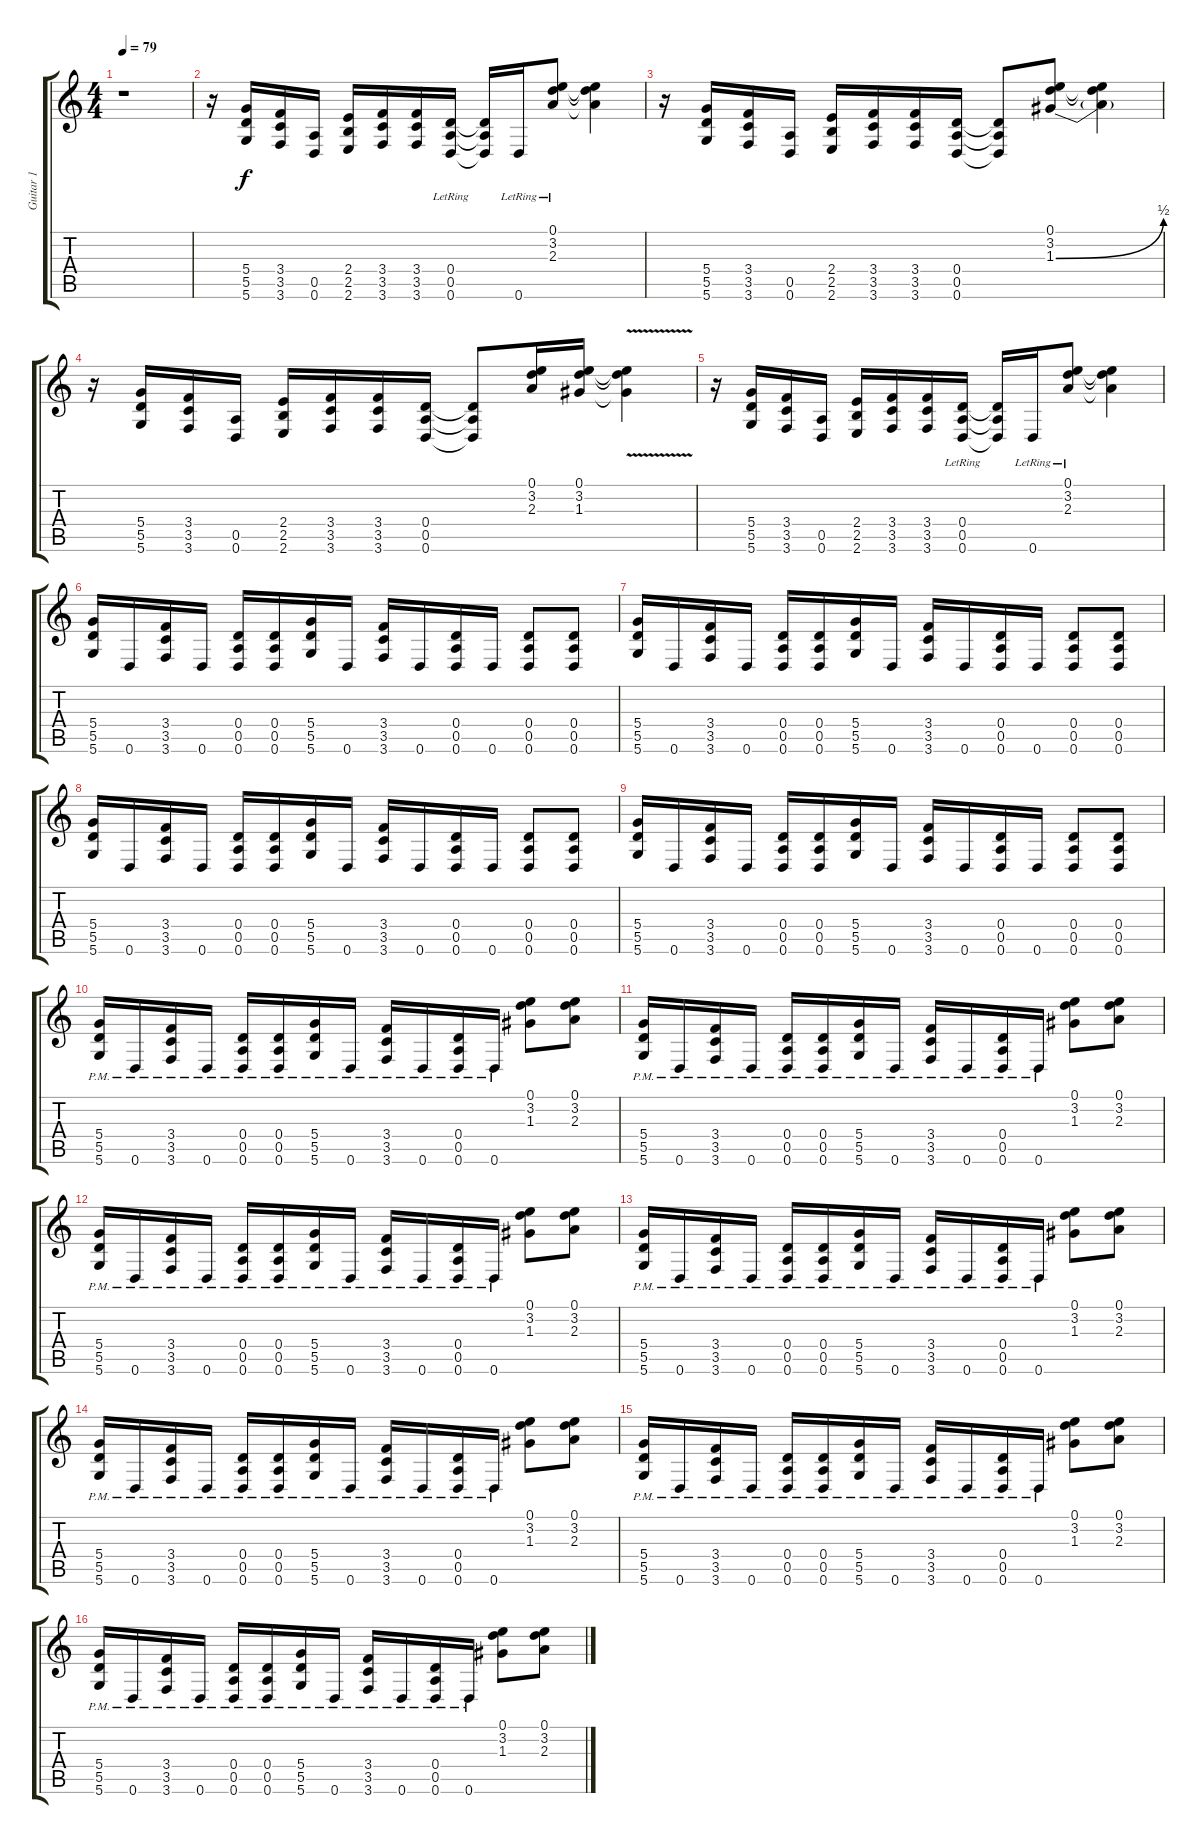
\track ("Guitar 1" "Guitar 1") {instrument distortionguitar}
\staff {score tabs}
\tuning (E4 B3 G3 D3 A2 D2) {hide}
\ts (4 4)
\tempo 79
\clef g2
\ks c
r.1{dy f instrument distortionguitar} |
r.16 (5.4 5.5 5.6).16 (3.4 3.5 3.6).16 (0.5 0.6).16 (2.4 2.5 2.6).16 (3.4 3.5 3.6).16 (3.4 3.5 3.6).16 (0.4{lr} 0.5{lr} 0.6{lr}).16 (0.4{t} 0.5{t} 0.6{t}).16 0.6{lr}.16 (0.1{lr} 3.2{lr} 2.3{lr}).8 (0.1{t} 3.2{t} 2.3{t}).4 |
r.16 (5.4 5.5 5.6).16 (3.4 3.5 3.6).16 (0.5 0.6).16 (2.4 2.5 2.6).16 (3.4 3.5 3.6).16 (3.4 3.5 3.6).16 (0.4 0.5 0.6).16 (0.4{t} 0.5{t} 0.6{t}).8 (0.1 3.2 1.3{be (bend 0 0 60 2)}).8 (0.1{t} 3.2{t} 1.3{t}).4 |
r.16 (5.4 5.5 5.6).16 (3.4 3.5 3.6).16 (0.5 0.6).16 (2.4 2.5 2.6).16 (3.4 3.5 3.6).16 (3.4 3.5 3.6).16 (0.4 0.5 0.6).16 (0.4{t} 0.5{t} 0.6{t}).8 (0.1 3.2 2.3).16 (0.1 3.2 1.3).16 (0.1{v t} 3.2{v t} 1.3{v t}).4 |
r.16 (5.4 5.5 5.6).16 (3.4 3.5 3.6).16 (0.5 0.6).16 (2.4 2.5 2.6).16 (3.4 3.5 3.6).16 (3.4 3.5 3.6).16 (0.4{lr} 0.5{lr} 0.6{lr}).16 (0.4{t} 0.5{t} 0.6{t}).16 0.6{lr}.16 (0.1{lr} 3.2{lr} 2.3{lr}).8 (0.1{t} 3.2{t} 2.3{t}).4 |
(5.4 5.5 5.6).16 0.6.16 (3.4 3.5 3.6).16 0.6.16 (0.4 0.5 0.6).16 (0.4 0.5 0.6).16 (5.4 5.5 5.6).16 0.6.16 (3.4 3.5 3.6).16 0.6.16 (0.4 0.5 0.6).16 0.6.16 (0.4 0.5 0.6).8 (0.4 0.5 0.6).8 |
(5.4 5.5 5.6).16 0.6.16 (3.4 3.5 3.6).16 0.6.16 (0.4 0.5 0.6).16 (0.4 0.5 0.6).16 (5.4 5.5 5.6).16 0.6.16 (3.4 3.5 3.6).16 0.6.16 (0.4 0.5 0.6).16 0.6.16 (0.4 0.5 0.6).8 (0.4 0.5 0.6).8 |
(5.4 5.5 5.6).16 0.6.16 (3.4 3.5 3.6).16 0.6.16 (0.4 0.5 0.6).16 (0.4 0.5 0.6).16 (5.4 5.5 5.6).16 0.6.16 (3.4 3.5 3.6).16 0.6.16 (0.4 0.5 0.6).16 0.6.16 (0.4 0.5 0.6).8 (0.4 0.5 0.6).8 |
(5.4 5.5 5.6).16 0.6.16 (3.4 3.5 3.6).16 0.6.16 (0.4 0.5 0.6).16 (0.4 0.5 0.6).16 (5.4 5.5 5.6).16 0.6.16 (3.4 3.5 3.6).16 0.6.16 (0.4 0.5 0.6).16 0.6.16 (0.4 0.5 0.6).8 (0.4 0.5 0.6).8 |
(5.4{pm} 5.5{pm} 5.6{pm}).16 0.6{pm}.16 (3.4{pm} 3.5{pm} 3.6{pm}).16 0.6{pm}.16 (0.4{pm} 0.5{pm} 0.6{pm}).16 (0.4{pm} 0.5{pm} 0.6{pm}).16 (5.4{pm} 5.5{pm} 5.6{pm}).16 0.6{pm}.16 (3.4{pm} 3.5{pm} 3.6{pm}).16 0.6{pm}.16 (0.4{pm} 0.5{pm} 0.6{pm}).16 0.6{pm}.16 (0.1 3.2 1.3).8 (0.1 3.2 2.3).8 |
(5.4{pm} 5.5{pm} 5.6{pm}).16 0.6{pm}.16 (3.4{pm} 3.5{pm} 3.6{pm}).16 0.6{pm}.16 (0.4{pm} 0.5{pm} 0.6{pm}).16 (0.4{pm} 0.5{pm} 0.6{pm}).16 (5.4{pm} 5.5{pm} 5.6{pm}).16 0.6{pm}.16 (3.4{pm} 3.5{pm} 3.6{pm}).16 0.6{pm}.16 (0.4{pm} 0.5{pm} 0.6{pm}).16 0.6{pm}.16 (0.1 3.2 1.3).8 (0.1 3.2 2.3).8 |
(5.4{pm} 5.5{pm} 5.6{pm}).16 0.6{pm}.16 (3.4{pm} 3.5{pm} 3.6{pm}).16 0.6{pm}.16 (0.4{pm} 0.5{pm} 0.6{pm}).16 (0.4{pm} 0.5{pm} 0.6{pm}).16 (5.4{pm} 5.5{pm} 5.6{pm}).16 0.6{pm}.16 (3.4{pm} 3.5{pm} 3.6{pm}).16 0.6{pm}.16 (0.4{pm} 0.5{pm} 0.6{pm}).16 0.6{pm}.16 (0.1 3.2 1.3).8 (0.1 3.2 2.3).8 |
(5.4{pm} 5.5{pm} 5.6{pm}).16 0.6{pm}.16 (3.4{pm} 3.5{pm} 3.6{pm}).16 0.6{pm}.16 (0.4{pm} 0.5{pm} 0.6{pm}).16 (0.4{pm} 0.5{pm} 0.6{pm}).16 (5.4{pm} 5.5{pm} 5.6{pm}).16 0.6{pm}.16 (3.4{pm} 3.5{pm} 3.6{pm}).16 0.6{pm}.16 (0.4{pm} 0.5{pm} 0.6{pm}).16 0.6{pm}.16 (0.1 3.2 1.3).8 (0.1 3.2 2.3).8 |
(5.4{pm} 5.5{pm} 5.6{pm}).16 0.6{pm}.16 (3.4{pm} 3.5{pm} 3.6{pm}).16 0.6{pm}.16 (0.4{pm} 0.5{pm} 0.6{pm}).16 (0.4{pm} 0.5{pm} 0.6{pm}).16 (5.4{pm} 5.5{pm} 5.6{pm}).16 0.6{pm}.16 (3.4{pm} 3.5{pm} 3.6{pm}).16 0.6{pm}.16 (0.4{pm} 0.5{pm} 0.6{pm}).16 0.6{pm}.16 (0.1 3.2 1.3).8 (0.1 3.2 2.3).8 |
(5.4{pm} 5.5{pm} 5.6{pm}).16 0.6{pm}.16 (3.4{pm} 3.5{pm} 3.6{pm}).16 0.6{pm}.16 (0.4{pm} 0.5{pm} 0.6{pm}).16 (0.4{pm} 0.5{pm} 0.6{pm}).16 (5.4{pm} 5.5{pm} 5.6{pm}).16 0.6{pm}.16 (3.4{pm} 3.5{pm} 3.6{pm}).16 0.6{pm}.16 (0.4{pm} 0.5{pm} 0.6{pm}).16 0.6{pm}.16 (0.1 3.2 1.3).8 (0.1 3.2 2.3).8 |
(5.4{pm} 5.5{pm} 5.6{pm}).16 0.6{pm}.16 (3.4{pm} 3.5{pm} 3.6{pm}).16 0.6{pm}.16 (0.4{pm} 0.5{pm} 0.6{pm}).16 (0.4{pm} 0.5{pm} 0.6{pm}).16 (5.4{pm} 5.5{pm} 5.6{pm}).16 0.6{pm}.16 (3.4{pm} 3.5{pm} 3.6{pm}).16 0.6{pm}.16 (0.4{pm} 0.5{pm} 0.6{pm}).16 0.6{pm}.16 (0.1 3.2 1.3).8 (0.1 3.2 2.3).8
